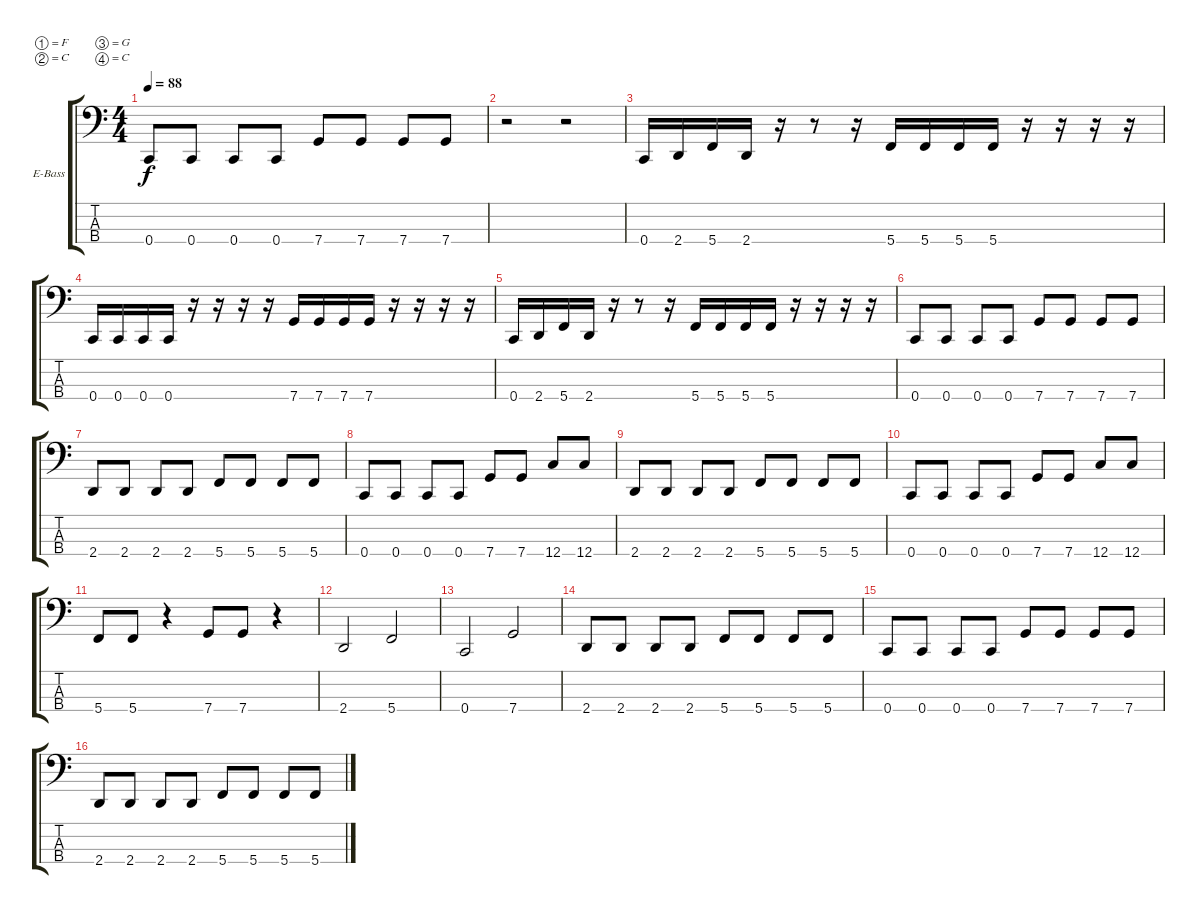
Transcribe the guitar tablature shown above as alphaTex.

\bracketExtendMode groupsimilarinstruments
\firstSystemTrackNameOrientation horizontal
\otherSystemsTrackNameOrientation horizontal
\track ("Electric Bass" "E-Bass") {instrument electricbassfinger}
\staff {score tabs}
\tuning (F2 C2 G1 C1)
\ts (4 4)
\tempo 88
\clef f4
\ks c
0.4.8{dy f} 0.4.8 0.4.8 0.4.8 7.4.8 7.4.8 7.4.8 7.4.8 |
r.2 r.2 |
0.4.16 2.4.16 5.4.16 2.4.16 r.16 r.8 r.16 5.4.16 5.4.16 5.4.16 5.4.16 r.16 r.16 r.16 r.16 |
0.4.16 0.4.16 0.4.16 0.4.16 r.16 r.16 r.16 r.16 7.4.16 7.4.16 7.4.16 7.4.16 r.16 r.16 r.16 r.16 |
0.4.16 2.4.16 5.4.16 2.4.16 r.16 r.8 r.16 5.4.16 5.4.16 5.4.16 5.4.16 r.16 r.16 r.16 r.16 |
0.4.8 0.4.8 0.4.8 0.4.8 7.4.8 7.4.8 7.4.8 7.4.8 |
2.4.8 2.4.8 2.4.8 2.4.8 5.4.8 5.4.8 5.4.8 5.4.8 |
0.4.8 0.4.8 0.4.8 0.4.8 7.4.8 7.4.8 12.4.8 12.4.8 |
2.4.8 2.4.8 2.4.8 2.4.8 5.4.8 5.4.8 5.4.8 5.4.8 |
0.4.8 0.4.8 0.4.8 0.4.8 7.4.8 7.4.8 12.4.8 12.4.8 |
5.4.8 5.4.8 r.4 7.4.8 7.4.8 r.4 |
2.4.2 5.4.2 |
0.4.2 7.4.2 |
2.4.8 2.4.8 2.4.8 2.4.8 5.4.8 5.4.8 5.4.8 5.4.8 |
0.4.8 0.4.8 0.4.8 0.4.8 7.4.8 7.4.8 7.4.8 7.4.8 |
2.4.8 2.4.8 2.4.8 2.4.8 5.4.8 5.4.8 5.4.8 5.4.8
